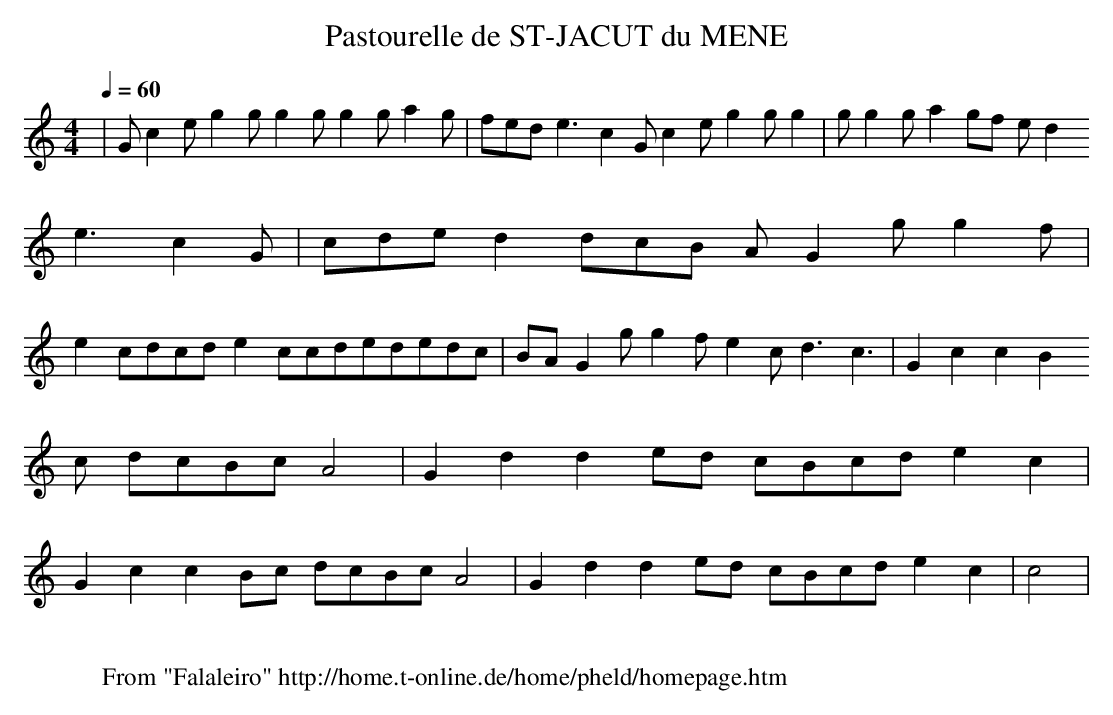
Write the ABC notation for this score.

X:1
T:Pastourelle de ST-JACUT du MENE
M:4/4
L:1/4
Q:1/4=60
K:C
|G/2ce/2gg/2gg/2gg/2ag/2|f/2e/2d/2e3/2c G/2ce/2gg/2g|g/2gg/2ag/2f/2 e/2d
/2e3/2cG/2|c/2d/2e/2dd/2c/2B/2 A/2Gg/2gf/2|
ec/2d/2c/2d/2e c/2c/2d/2e/2d/2e/2d/2c/2|B/2A/2Gg/2gf/2 ec/2d3/2c3/2|GccB
/2c/2 d/2c/2B/2c/2A2|Gdde/2d/2 c/2B/2c/2d/2ec|
GccB/2c/2 d/2c/2B/2c/2A2|Gdde/2d/2 c/2B/2c/2d/2ec|c2|
W:
W: From "Falaleiro" http://home.t-online.de/home/pheld/homepage.htm
